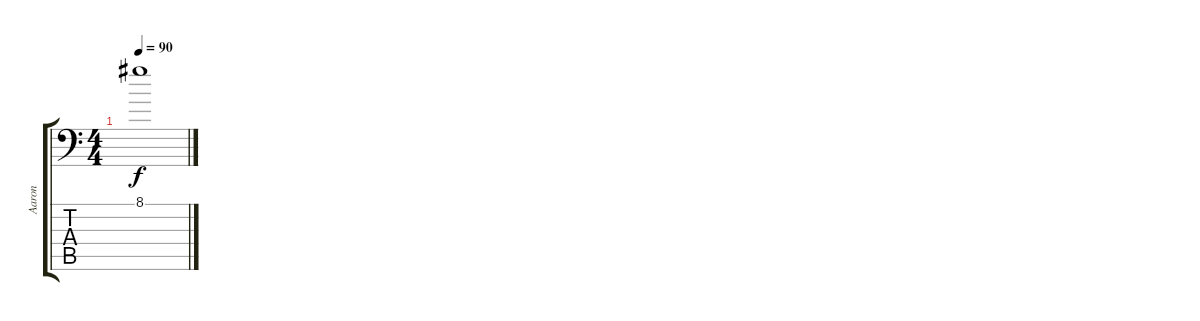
\track ("Aaron" "Aaron") {instrument overdrivenguitar}
\staff {score tabs}
\tuning (C4 G3 Eb3 Bb2 F2 Bb1) {hide}
\ts (4 4)
\tempo 90
\clef f4
\ks c
8.1{t}.1{dy f}
